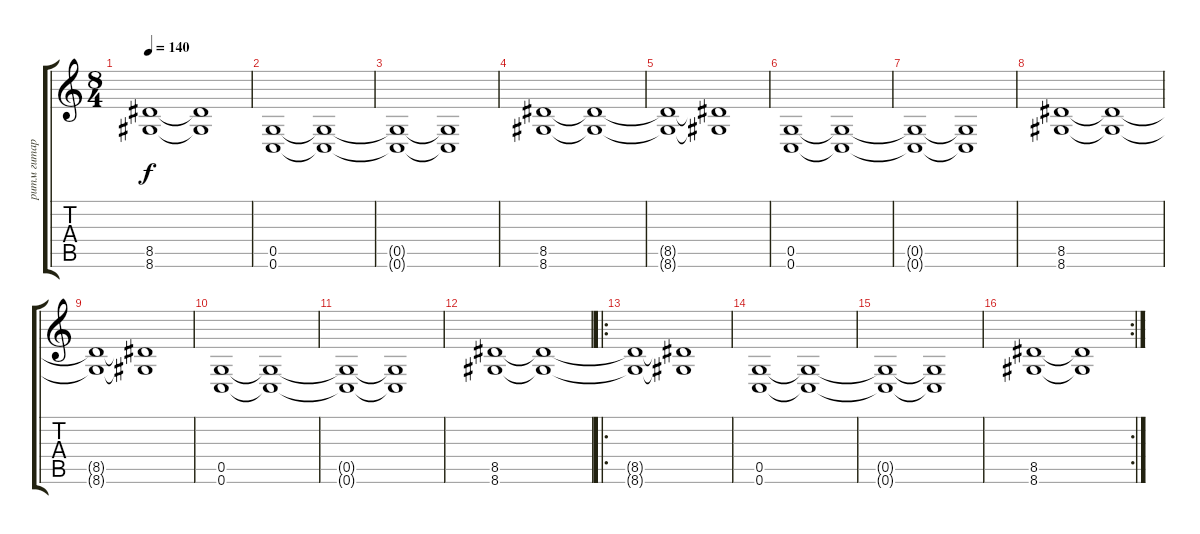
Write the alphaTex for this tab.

\track ("ритм гитара" "ритм гитар") {instrument distortionguitar}
\staff {score tabs}
\tuning (D4 A3 F3 C3 G2 C2) {hide}
\ts (8 4)
\tempo 140
\clef g2
\ks c
(8.5{t} 8.6{t}).1{dy f} (8.5{t} 8.6{t}).1 |
(0.5 0.6).1 (0.5{t} 0.6{t}).1 |
(0.5{t} 0.6{t}).1 (0.5{t} 0.6{t}).1 |
(8.5 8.6).1{volume 10} (8.5{t} 8.6{t}).1 |
(8.5{t} 8.6{t}).1 (8.5{t} 8.6{t}).1 |
(0.5 0.6).1 (0.5{t} 0.6{t}).1 |
(0.5{t} 0.6{t}).1 (0.5{t} 0.6{t}).1 |
(8.5 8.6).1{volume 7} (8.5{t} 8.6{t}).1 |
(8.5{t} 8.6{t}).1 (8.5{t} 8.6{t}).1 |
(0.5 0.6).1 (0.5{t} 0.6{t}).1 |
(0.5{t} 0.6{t}).1 (0.5{t} 0.6{t}).1 |
(8.5 8.6).1{volume 4} (8.5{t} 8.6{t}).1 |
\ro
(8.5{t} 8.6{t}).1 (8.5{t} 8.6{t}).1 |
(0.5 0.6).1 (0.5{t} 0.6{t}).1 |
(0.5{t} 0.6{t}).1 (0.5{t} 0.6{t}).1 |
\rc 2
(8.5 8.6).1 (8.5{t} 8.6{t}).1
